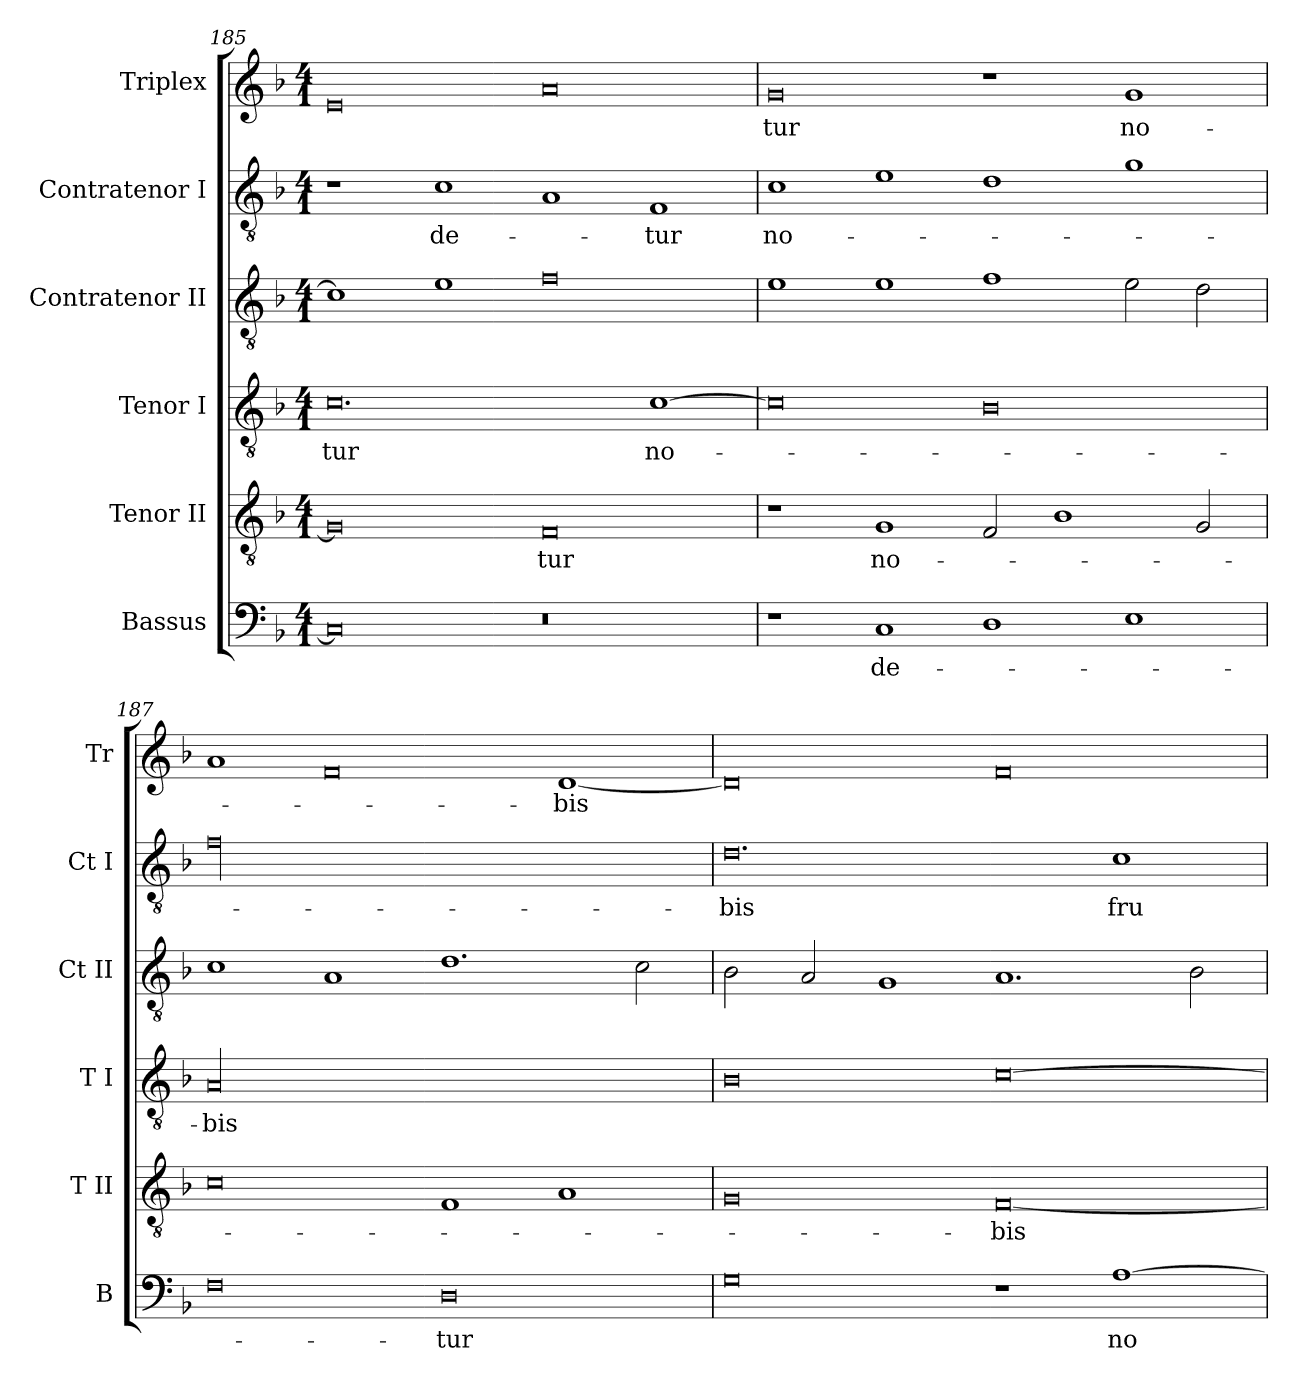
**kern	**text	**kern	**text	**kern	**text	**kern	**kern	**text	**kern	**text
*part6	*part6	*part5	*part5	*part4	*part4	*part3	*part2	*part2	*part1	*part1
*staff6	*staff6	*staff5	*staff5	*staff4	*staff4	*staff3	*staff2	*staff2	*staff1	*staff1
*I"Bassus	*	*I"Tenor II	*	*I"Tenor I	*	*I"Contratenor II	*I"Contratenor I	*	*I"Triplex	*
*I'B	*	*I'T II	*	*I'T I	*	*I'Ct II	*I'Ct I	*	*I'Tr	*
!!LO:LB:g=z
*clefF4	*	*clefGv2	*	*clefGv2	*	*clefGv2	*clefGv2	*	*clefG2	*
*	*	*ITrd7c12	*	*ITrd7c12	*	*ITrd7c12	*ITrd7c12	*	*	*
*k[b-]	*	*k[b-]	*	*k[b-]	*	*k[b-]	*k[b-]	*	*k[b-]	*
*F:	*	*F:	*	*F:	*	*F:	*F:	*	*F:	*
*M4/1	*	*M4/1	*	*M4/1	*	*M4/1	*M4/1	*	*M4/1	*
=185	=185	=185	=185	=185	=185	=185	=185	=185	=185	=185
!	!	!	!	!	!LO:LY:b:color=#000000	!	!	!	!	!
0Ci]	.	0GGi]	.	0.Ci	-tur	1Ci]	1r	.	0ei	.
!	!	!	!	!	!	!	!	!LO:LY:b:color=#000000	!	!
.	.	.	.	.	.	1Ei	1Ci	de-	.	.
!	!	!	!LO:LY:b:color=#000000	!	!	!	!	!	!	!
0r	.	0FFi	-tur	.	.	0Fi	1AAi	.	0ai	.
!	!	!	!	!	!LO:LY:b:color=#000000	!	!	!	!	!
!	!	!	!	!	!	!	!	!LO:LY:b:color=#000000	!	!
.	.	.	.	[>1Ci	no-	.	1FFi	-tur	.	.
=186	=186	=186	=186	=186	=186	=186	=186	=186	=186	=186
!	!	!	!	!	!	!	!	!LO:LY:b:color=#000000	!	!
!	!	!	!	!	!	!	!	!	!	!LO:LY:b:color=#000000
1r	.	1r	.	0Ci]	.	1Ei	1Ci	no-	0gi	-tur
!	!LO:LY:b:color=#000000	!	!	!	!	!	!	!	!	!
!	!	!	!LO:LY:b:color=#000000	!	!	!	!	!	!	!
1Ci	de-	1GGi	no-	.	.	1Ei	1Ei	.	.	.
1Di	.	2FFi/	.	0BB-i	.	1Fi	1Di	.	1r	.
.	.	1BB-i	.	.	.	.	.	.	.	.
!	!	!	!	!	!	!	!	!	!	!LO:LY:b:color=#000000
1Ei	.	.	.	.	.	2Ei\	1Gi	.	1gi	no-
.	.	2GGi/	.	.	.	2Di\	.	.	.	.
=187	=187	=187	=187	=187	=187	=187	=187	=187	=187	=187
!	!	!	!	!	!LO:LY:b:color=#000000	!	!	!	!	!
0Fi	.	0Ci	.	00AAi	-bis	1Ci	00Fi	.	1ai	.
.	.	.	.	.	.	1AAi	.	.	0fi	.
!	!LO:LY:b:color=#000000	!	!	!	!	!	!	!	!	!
0Di	-tur	1FFi	.	.	.	1.Di	.	.	.	.
!	!	!	!	!	!	!	!	!	!	!LO:LY:b:color=#000000
.	.	1AAi	.	.	.	.	.	.	[<1di	-bis
.	.	.	.	.	.	2Ci\	.	.	.	.
!!LO:PB:g=z
=188	=188	=188	=188	=188	=188	=188	=188	=188	=188	=188
!	!	!	!	!	!	!	!	!LO:LY:b:color=#000000	!	!
0Gi	.	0GGi	.	0BB-i	.	2BB-i\	0.Di	-bis	0di]	.
.	.	.	.	.	.	2AAi/	.	.	.	.
.	.	.	.	.	.	1GGi	.	.	.	.
!	!	!	!LO:LY:b:color=#000000	!	!	!	!	!	!	!
1r	.	[<0FFi	-bis	[>0Ci	.	1.AAi	.	.	0fi	.
!	!LO:LY:b:color=#000000	!	!	!	!	!	!	!	!	!
!	!	!	!	!	!	!	!	!LO:LY:b:color=#000000	!	!
[>1Ai	no-	.	.	.	.	.	1Ci	fru-	.	.
.	.	.	.	.	.	2BB-i\	.	.	.	.
=	=	=	=	=	=	=	=	=	=	=
*-	*-	*-	*-	*-	*-	*-	*-	*-	*-	*-
